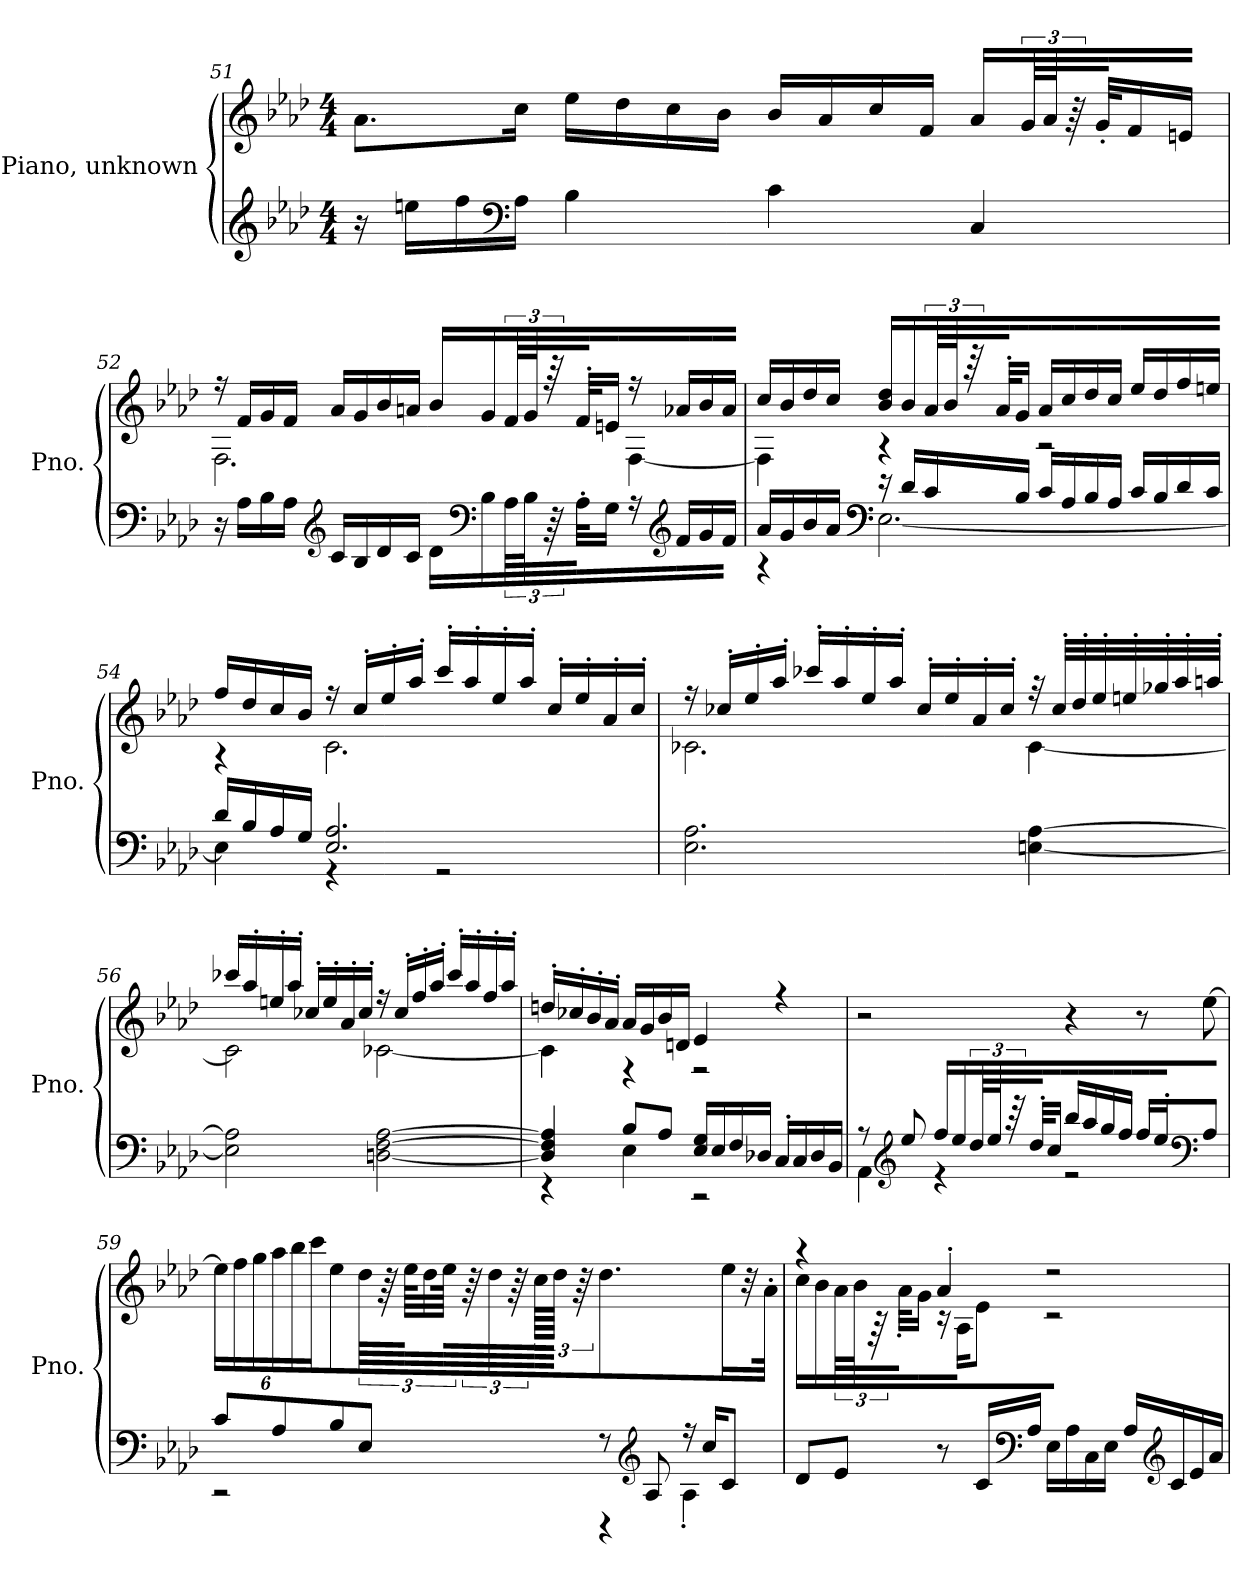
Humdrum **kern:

**kern	**kern
*part1	*part1
*staff2	*staff1
*I"Piano, unknown	*
*I'Pno.	*
*clefG2	*clefG2
*k[b-e-a-d-]	*k[b-e-a-d-]
*M4/4	*M4/4
=51	=51
16r	8.a-\L
16een\LL	.
16ff\	.
*clefF4	*
16A-\JJ	16cc\Jk
4B-\	16ee-\LL
.	16dd-\
.	16cc\
.	16b-\JJ
4c\	16b-/LL
.	16a-/
.	16cc/
.	16f/JJ
4C/	16a-/LL
.	96g/LL
.	96a-/JJJJ
.	96r
.	32g'/KLL
.	16f/
.	16en/JJ
!!LO:LB:g=z
=52	=52
*	*^
16r	16r	2.F\
16A-\LL	16f/LL	.
16B-\	16g/	.
16A-\JJ	16f/JJ	.
*clefG2	*	*
16c/LL	16a-/LL	.
16B-/	16g/	.
16d-/	16b-/	.
16c/JJ	16an/JJ	.
16d-\LL	16b-/LL	.
*clefF4	*	*
16B-\	16g/	.
96A-\LL	96f/LL	.
96B-\JJJJ	96g/JJJJ	.
96r	96r	.
32A-'\KLL	32f'/KLL	.
16G\JJ	16en/JJ	.
16r	16r	[4F\
*clefG2	*	*
16f/LL	16a-X/LL	.
16g/	16b-/	.
16f/JJ	16a-/JJ	.
!!LO:LB:g=z	!!
=53	=53	=53
*^	*	*
16a-/LL	4r	16cc/LL	4F\]
16g/	.	16b-/	.
16b-/	.	16dd-/	.
16a-/JJ	.	16cc/JJ	.
*clefF4	*	*	*
16r	[2.E-\	16b-/ 16dd-/LL	4r
16d-/LL	.	16b-/	.
16c/	.	96a-/LL	.
.	.	96b-/JJJJ	.
.	.	96r	.
.	.	32a-'/KLL	.
16B-/JJ	.	16g/JJ	.
16c/LL	.	16a-/LL	2r
16A-/	.	16cc/	.
16B-/	.	16dd-/	.
16A-/JJ	.	16cc/JJ	.
16c/LL	.	16ee-/LL	.
16B-/	.	16dd-/	.
16d-/	.	16ff/	.
16c/JJ	.	16een/JJ	.
=54	=54	=54	=54
16d-/LL	4E-\]	16ff/LL	4r
16B-/	.	16dd-/	.
16A-/	.	16cc/	.
16G/JJ	.	16b-/JJ	.
2.E-/ 2.A-/	4r	16r	2.c\
.	.	16cc'/LL	.
.	.	16ee-'/	.
.	.	16aa-'/JJ	.
.	2r	16ccc'/LL	.
.	.	16aa-'/	.
.	.	16ee-'/	.
.	.	16aa-'/JJ	.
.	.	16cc'/LL	.
.	.	16ee-'/	.
.	.	16a-'/	.
.	.	16cc'/JJ	.
*v	*v	*	*
!!LO:LB:g=z	!!
=55	=55	=55
2.E-\ 2.A-\	16r	2.c-X\
.	16cc-X'/LL	.
.	16ee-'/	.
.	16aa-'/JJ	.
.	16ccc-X'/LL	.
.	16aa-'/	.
.	16ee-'/	.
.	16aa-'/JJ	.
.	16cc-'/LL	.
.	16ee-'/	.
.	16a-'/	.
.	16cc-'/JJ	.
[4En\ [4A-\	32r	[4c-\
.	32cc-'/LLL	.
.	32dd-'/	.
.	32ee-'/	.
.	32een'/	.
.	32gg-X'/	.
.	32aa-'/	.
.	32aan'/JJJ	.
!!LO:PB:g=z	!!
=56	=56	=56
2E\] 2A-\]	16ccc-X/LL	2c-\]
.	16aa-'/	.
.	16een'/	.
.	16aa-'/JJ	.
.	16cc-X'/LL	.
.	16ee'/	.
.	16a-'/	.
.	16cc-'/JJ	.
[2Dn\ [2F\ [2A-\	16r	[2c-X\
.	16cc-'/LL	.
.	16ff'/	.
.	16aa-'/JJ	.
.	16ccc-'/LL	.
.	16aa-'/	.
.	16ff'/	.
.	16aa-'/JJ	.
=57	=57	=57
*^	*	*
4D/] 4F/] 4A-/]	4r	16ddn'/LL	4c-\]
.	.	16cc-X'/	.
.	.	16b-'/	.
.	.	16a-'/JJ	.
8B-/L	4E-\	16a-/LL	4r
.	.	16g/	.
8A-/J	.	16b-/	.
.	.	16dn/JJ	.
16E-/ 16G/LL	2r	4e-/	2r
16E-/	.	.	.
16F/	.	.	.
16D-X/JJ	.	.	.
16C'/LL	.	4r	.
16C/	.	.	.
16D-/	.	.	.
16BB-/JJ	.	.	.
*	*	*v	*v
!!LO:LB:g=z
=58	=58	=58
8r	4AA-\	2r
*clefG2	*	*
8ee-/	.	.
16ff/LL	4r	.
16ee-/	.	.
96dd-/LL	.	.
96ee-/JJJJ	.	.
96r	.	.
32dd-'/KLL	.	.
16cc/JJ	.	.
16bb-/LL	2r	4r
16aa-/	.	.
16gg/	.	.
16ff/JJ	.	.
16ff/LL	.	8r
16ee-'/J	.	.
*clefF4	*	*
8A-/J	.	[8ee-\
!!LO:LB:g=z
=59	=59	=59
*	*	*Xbrackettup
8c/L	2r	24ee-\LL]
.	.	24ff\
.	.	24gg\
8A-/	.	24aa-\
.	.	24bb-\
.	.	24ccc\J
8B-/	.	8ee-\
*	*	*brackettup
8E-/J	.	96dd-\Jkkk
.	.	96r
.	.	96ee-\KLLL
*	*	*Xbrackettup
.	.	48dd-\
.	.	96ee-\JJJk
*	*	*brackettup
.	.	96r
.	.	96dd-\
.	.	96r
.	.	96cc\LLLL
.	.	96dd-\JJJJ
.	.	96r
8r	4r	4.dd-\
*clefG2	*	*
8A-/	.	.
16r	4A-'\	.
16cc/KL	.	.
8c/J	.	16ee-\
.	.	32r
.	.	32a-'/
*v	*v	*
!!LO:LB:g=z
=60	=60
*	*^
8d-/L	4r	16cc\LL
.	.	16b-\
8e-/J	.	96a-\LL
.	.	96b-\JJJJ
.	.	96r
.	.	32a-'\KLL
.	.	16g\JJ
8r	4a-'/	16r
.	.	16A-\KL
16c/LL	.	8e-\J
*clefF4	*	*
16A-/JJ	.	.
16E-\LL	2r	2r
16A-\	.	.
16C\	.	.
16E-\JJ	.	.
16A-/LL	.	.
*clefG2	*	*
16c/	.	.
16e-/	.	.
16a-/JJ	.	.
*	*v	*v
=	=
*-	*-
